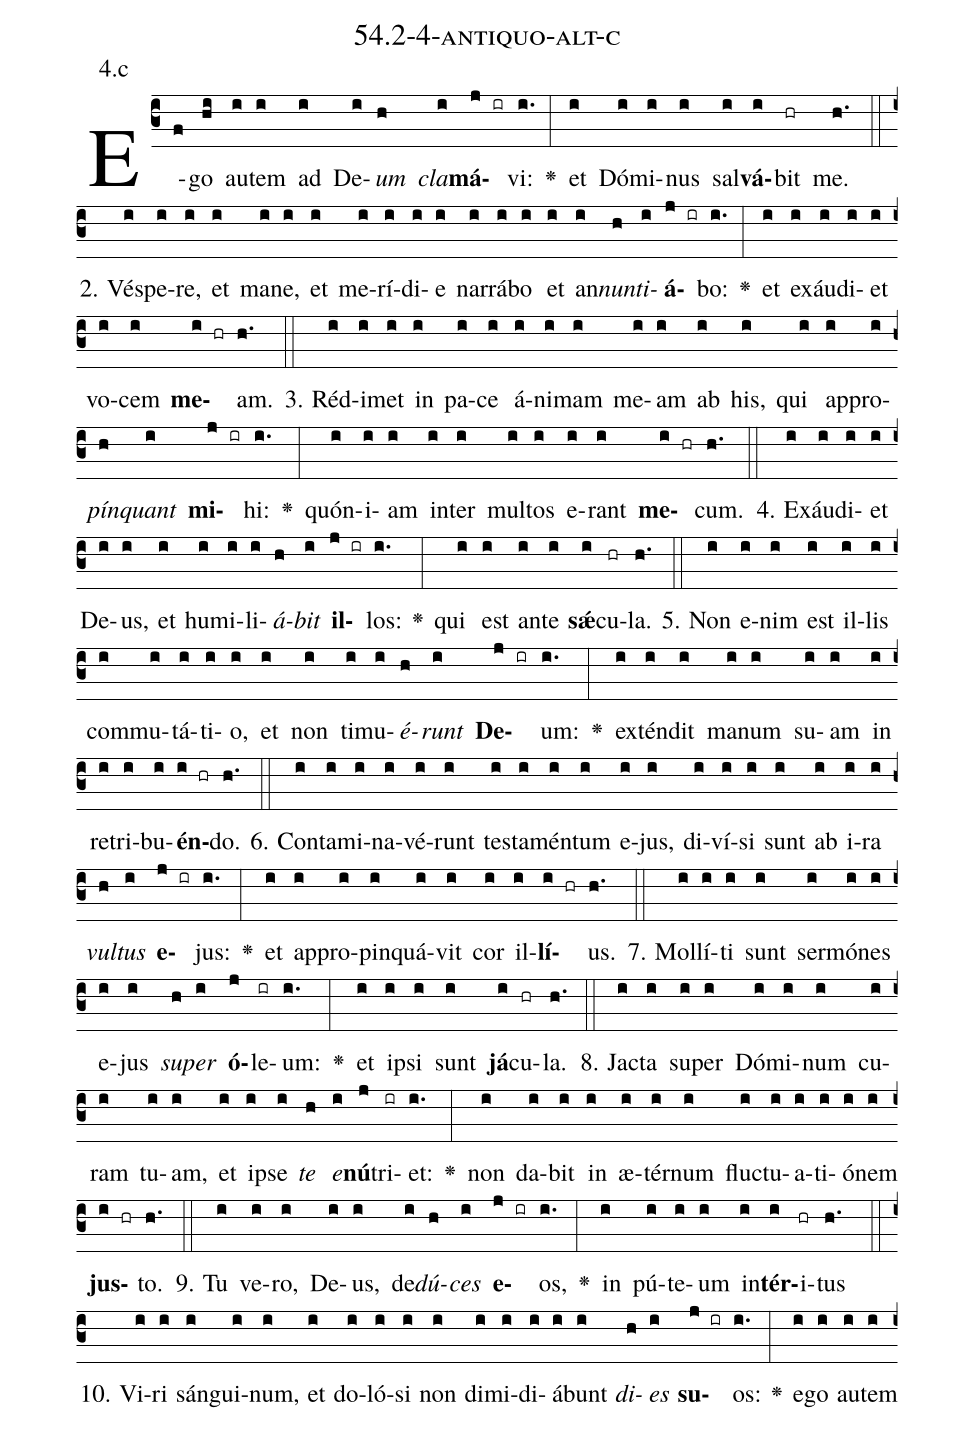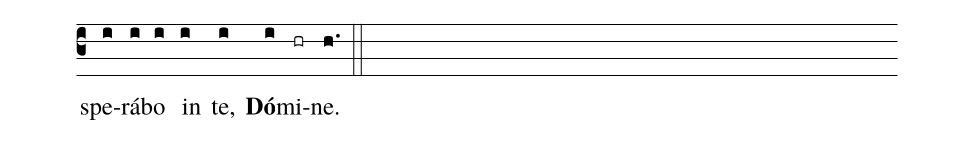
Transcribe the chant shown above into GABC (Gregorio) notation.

name: 54.2-4-antiquo-alt-c;
annotation: 4.c;
%%
(c3)E(f)go(hi) au(i)tem(i) ad(i) De(i)<i>um</i>(h) <i>cla</i>(i)<b>má</b>(j ir)vi:(i.) <v>\greheightstar</v>(:) et(i) Dó(i)mi(i)nus(i) sal(i)<b>vá</b>(i)bit(hr) me.(h.) (::)
2. Vés(i)pe(i)re,(i) et(i) ma(i)ne,(i) et(i) me(i)rí(i)di(i)e(i) nar(i)rá(i)bo(i) et(i) an(i)<i>nun</i>(h)<i>ti</i>(i)<b>á</b>(j ir)bo:(i.) <v>\greheightstar</v>(:) et(i) ex(i)áu(i)di(i)et(i) vo(i)cem(i) <b>me</b>(i hr)am.(h.) (::)
3. Réd(i)i(i)met(i) in(i) pa(i)ce(i) á(i)ni(i)mam(i) me(i)am(i) ab(i) his,(i) qui(i) ap(i)pro(i)<i>pín</i>(h)<i>quant</i>(i) <b>mi</b>(j ir)hi:(i.) <v>\greheightstar</v>(:) quón(i)i(i)am(i) in(i)ter(i) mul(i)tos(i) e(i)rant(i) <b>me</b>(i hr)cum.(h.) (::)
4. Ex(i)áu(i)di(i)et(i) De(i)us,(i) et(i) hu(i)mi(i)li(i)<i>á</i>(h)<i>bit</i>(i) <b>il</b>(j ir)los:(i.) <v>\greheightstar</v>(:) qui(i) est(i) an(i)te(i) <b>sǽ</b>(i)cu(hr)la.(h.) (::)
5. Non(i) e(i)nim(i) est(i) il(i)lis(i) com(i)mu(i)tá(i)ti(i)o,(i) et(i) non(i) ti(i)mu(i)<i>é</i>(h)<i>runt</i>(i) <b>De</b>(j ir)um:(i.) <v>\greheightstar</v>(:) ex(i)tén(i)dit(i) ma(i)num(i) su(i)am(i) in(i) re(i)tri(i)bu(i)<b>én</b>(i hr)do.(h.) (::)
6. Con(i)ta(i)mi(i)na(i)vé(i)runt(i) tes(i)ta(i)mén(i)tum(i) e(i)jus,(i) di(i)ví(i)si(i) sunt(i) ab(i) i(i)ra(i) <i>vul</i>(h)<i>tus</i>(i) <b>e</b>(j ir)jus:(i.) <v>\greheightstar</v>(:) et(i) ap(i)pro(i)pin(i)quá(i)vit(i) cor(i) il(i)<b>lí</b>(i hr)us.(h.) (::)
7. Mol(i)lí(i)ti(i) sunt(i) ser(i)mó(i)nes(i) e(i)jus(i) <i>su</i>(h)<i>per</i>(i) <b>ó</b>(j)le(ir)um:(i.) <v>\greheightstar</v>(:) et(i) ip(i)si(i) sunt(i) <b>já</b>(i)cu(hr)la.(h.) (::)
8. Jac(i)ta(i) su(i)per(i) Dó(i)mi(i)num(i) cu(i)ram(i) tu(i)am,(i) et(i) ip(i)se(i) <i>te</i>(h) <i>e</i>(i)<b>nú</b>(j)tri(ir)et:(i.) <v>\greheightstar</v>(:) non(i) da(i)bit(i) in(i) æ(i)tér(i)num(i) fluc(i)tu(i)a(i)ti(i)ó(i)nem(i) <b>jus</b>(i hr)to.(h.) (::)
9. Tu(i) ve(i)ro,(i) De(i)us,(i) de(i)<i>dú</i>(h)<i>ces</i>(i) <b>e</b>(j ir)os,(i.) <v>\greheightstar</v>(:) in(i) pú(i)te(i)um(i) in(i)<b>tér</b>(i)i(hr)tus(h.) (::)
10. Vi(i)ri(i) sán(i)gui(i)num,(i) et(i) do(i)ló(i)si(i) non(i) di(i)mi(i)di(i)á(i)bunt(i) <i>di</i>(h)<i>es</i>(i) <b>su</b>(j ir)os:(i.) <v>\greheightstar</v>(:) e(i)go(i) au(i)tem(i) spe(i)rá(i)bo(i) in(i) te,(i) <b>Dó</b>(i)mi(hr)ne.(h.) (::)
